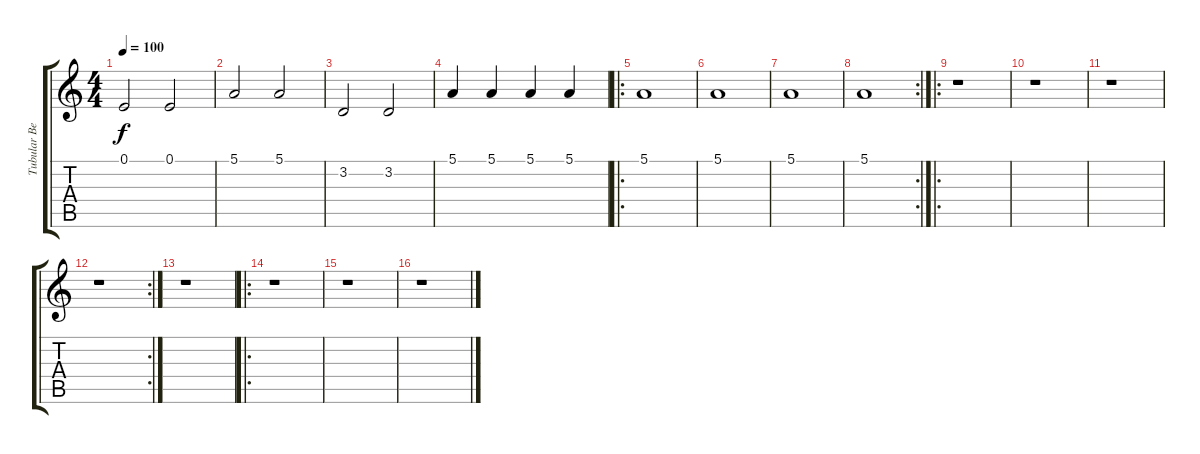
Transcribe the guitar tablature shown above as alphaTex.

\track ("Tubular Bells" "Tubular Be") {instrument tubularbells}
\staff {score tabs}
\tuning (E4 B3 G3 D3 A2 E2) {hide}
\ts (4 4)
\tempo 100
\clef g2
\ks c
0.1.2{dy f instrument tubularbells} 0.1.2 |
5.1.2 5.1.2 |
3.2.2 3.2.2 |
5.1.4 5.1.4 5.1.4 5.1.4 |
\ro
5.1.1 |
5.1.1 |
5.1.1 |
\rc 2
5.1.1 |
\ro
r.1 |
r.1 |
r.1 |
\rc 2
r.1 |
r.1 |
\ro
r.1 |
r.1 |
r.1
